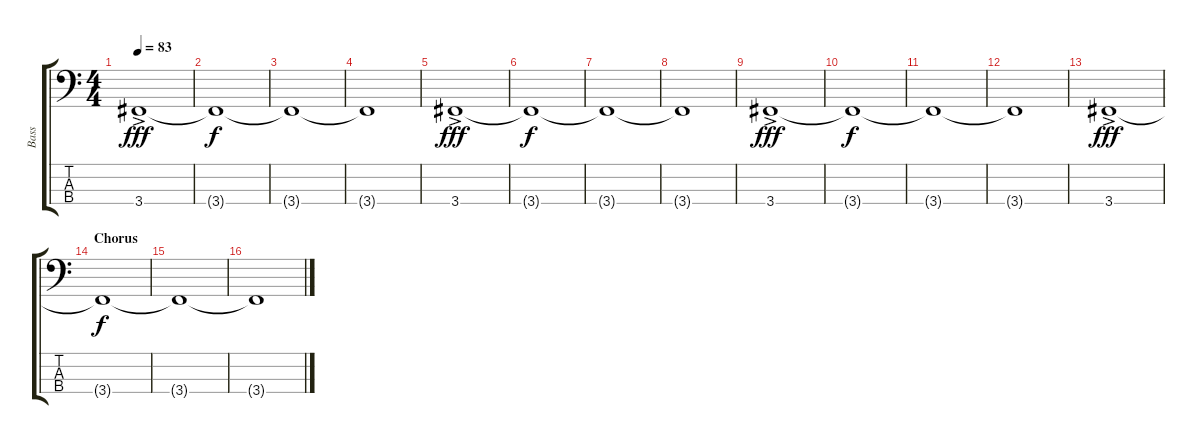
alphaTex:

\track ("Bass" "Bass") {instrument synthbass2}
\staff {score tabs}
\tuning (Gb2 Db2 Ab1 Eb1) {hide}
\ts (4 4)
\tempo 83
\clef f4
\ks c
3.4{ac}.1{dy fff} |
3.4{t}.1{dy f} |
3.4{t}.1 |
3.4{t}.1 |
3.4{ac}.1{dy fff} |
3.4{t}.1{dy f} |
3.4{t}.1 |
3.4{t}.1 |
3.4{ac}.1{dy fff} |
3.4{t}.1{dy f} |
3.4{t}.1 |
3.4{t}.1 |
3.4{ac}.1{dy fff} |
\section ("" "Chorus")
3.4{t}.1{dy f} |
3.4{t}.1 |
3.4{t}.1
